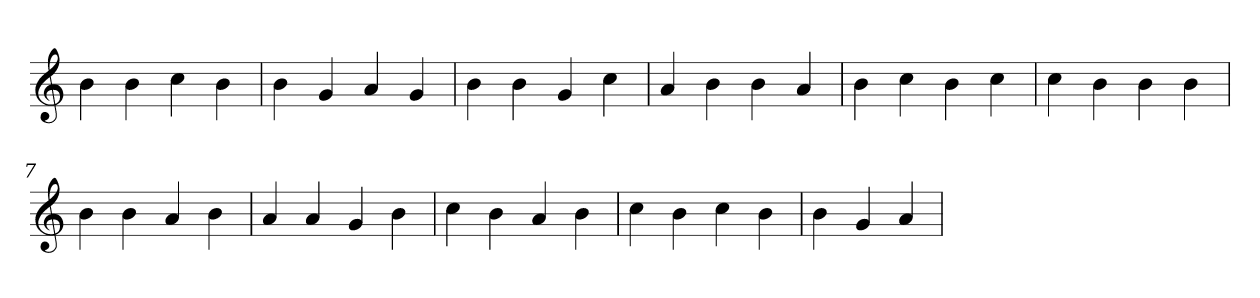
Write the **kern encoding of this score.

**kern
*part1
*staff1
*clefG2
=1
4b
4b
4cc
4b
=2
4b
4g
4a
4g
=3
4b
4b
4g
4cc
=4
4a
4b
4b
4a
=5
4b
4cc
4b
4cc
=6
4cc
4b
4b
4b
=7
4b
4b
4a
4b
=8
4a
4a
4g
4b
=9
4cc
4b
4a
4b
=10
4cc
4b
4cc
4b
=11
4b
4g
4a
=
*-
